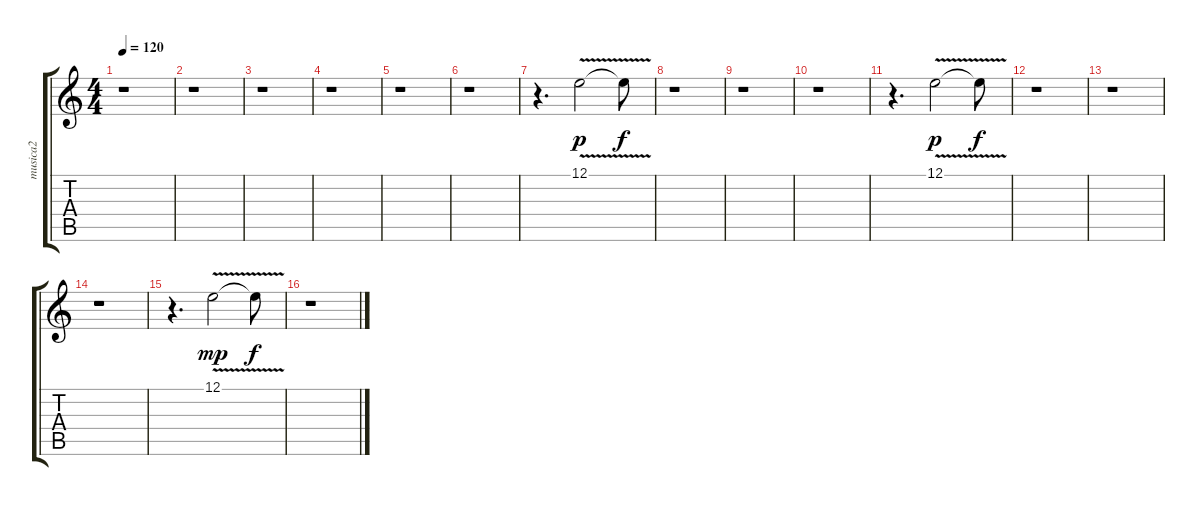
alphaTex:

\track ("musica2" "musica2") {instrument stringensemble1}
\staff {score tabs}
\tuning (E4 B3 G3 D3 A2 E2) {hide}
\ts (4 4)
\tempo 120
\clef g2
\ks c
r.1{dy p} |
r.1 |
r.1 |
r.1 |
r.1 |
r.1 |
r.4{d} 12.1{v}.2{instrument electricguitarclean} 12.1{t}.8{dy f} |
r.1 |
r.1 |
r.1 |
r.4{d} 12.1{v}.2{dy p instrument electricguitarclean} 12.1{t}.8{dy f} |
r.1 |
r.1 |
r.1 |
r.4{d} 12.1{v}.2{dy mp instrument electricguitarclean} 12.1{t}.8{dy f} |
r.1
